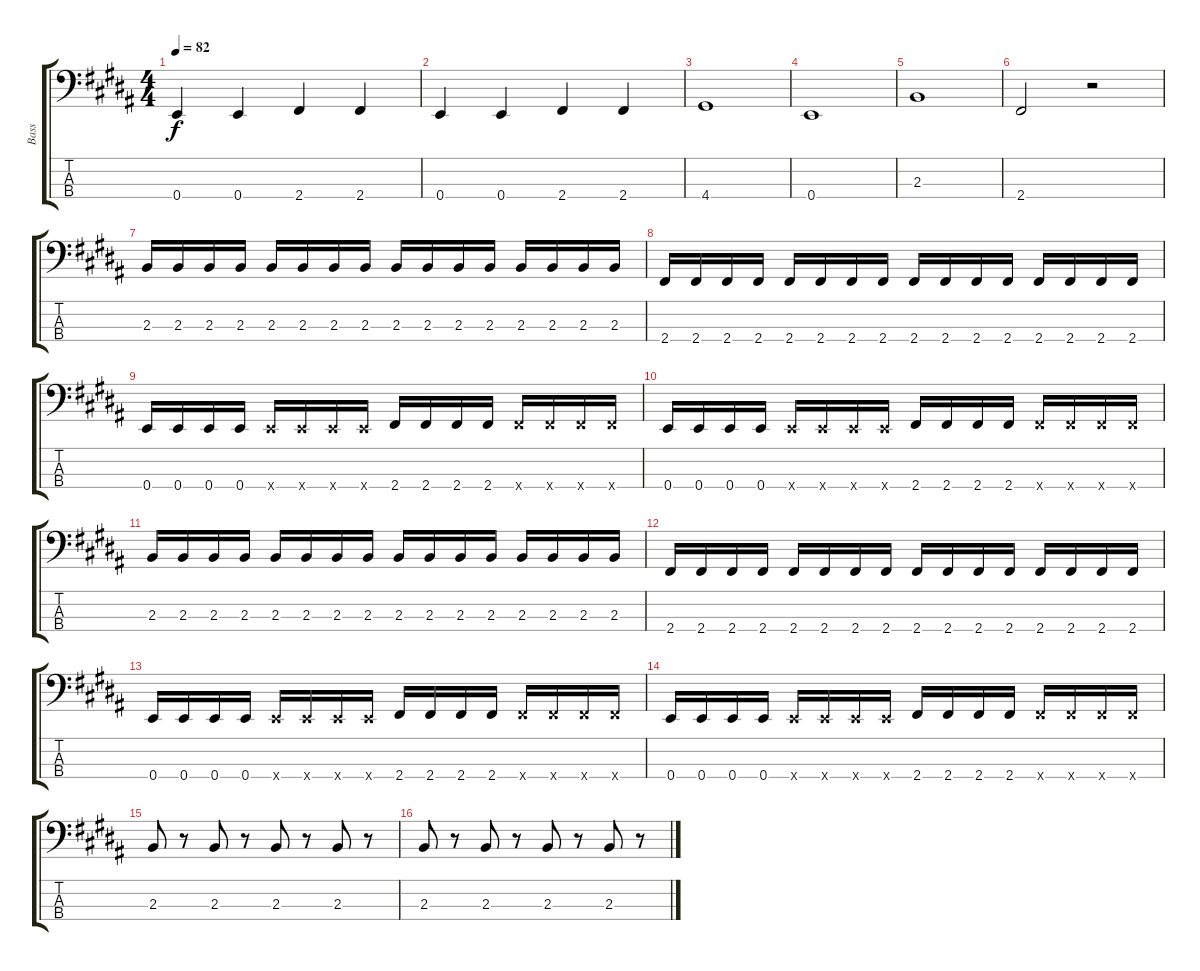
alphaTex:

\track ("Bass" "Bass") {instrument electricbassfinger}
\staff {score tabs}
\tuning (G2 D2 A1 E1) {hide}
\ts (4 4)
\tempo 82
\clef f4
\ks b
0.4.4{dy f} 0.4.4 2.4.4 2.4.4 |
0.4.4 0.4.4 2.4.4 2.4.4 |
4.4.1 |
0.4.1 |
2.3.1 |
2.4.2 r.2 |
2.3.16 2.3.16 2.3.16 2.3.16 2.3.16 2.3.16 2.3.16 2.3.16 2.3.16 2.3.16 2.3.16 2.3.16 2.3.16 2.3.16 2.3.16 2.3.16 |
2.4.16 2.4.16 2.4.16 2.4.16 2.4.16 2.4.16 2.4.16 2.4.16 2.4.16 2.4.16 2.4.16 2.4.16 2.4.16 2.4.16 2.4.16 2.4.16 |
0.4.16 0.4.16 0.4.16 0.4.16 0.4{x}.16 0.4{x}.16 0.4{x}.16 0.4{x}.16 2.4.16 2.4.16 2.4.16 2.4.16 2.4{x}.16 2.4{x}.16 2.4{x}.16 2.4{x}.16 |
0.4.16 0.4.16 0.4.16 0.4.16 0.4{x}.16 0.4{x}.16 0.4{x}.16 0.4{x}.16 2.4.16 2.4.16 2.4.16 2.4.16 2.4{x}.16 2.4{x}.16 2.4{x}.16 2.4{x}.16 |
2.3.16 2.3.16 2.3.16 2.3.16 2.3.16 2.3.16 2.3.16 2.3.16 2.3.16 2.3.16 2.3.16 2.3.16 2.3.16 2.3.16 2.3.16 2.3.16 |
2.4.16 2.4.16 2.4.16 2.4.16 2.4.16 2.4.16 2.4.16 2.4.16 2.4.16 2.4.16 2.4.16 2.4.16 2.4.16 2.4.16 2.4.16 2.4.16 |
0.4.16 0.4.16 0.4.16 0.4.16 0.4{x}.16 0.4{x}.16 0.4{x}.16 0.4{x}.16 2.4.16 2.4.16 2.4.16 2.4.16 2.4{x}.16 2.4{x}.16 2.4{x}.16 2.4{x}.16 |
0.4.16 0.4.16 0.4.16 0.4.16 0.4{x}.16 0.4{x}.16 0.4{x}.16 0.4{x}.16 2.4.16 2.4.16 2.4.16 2.4.16 2.4{x}.16 2.4{x}.16 2.4{x}.16 2.4{x}.16 |
2.3.8 r.8 2.3.8 r.8 2.3.8 r.8 2.3.8 r.8 |
2.3.8 r.8 2.3.8 r.8 2.3.8 r.8 2.3.8 r.8
